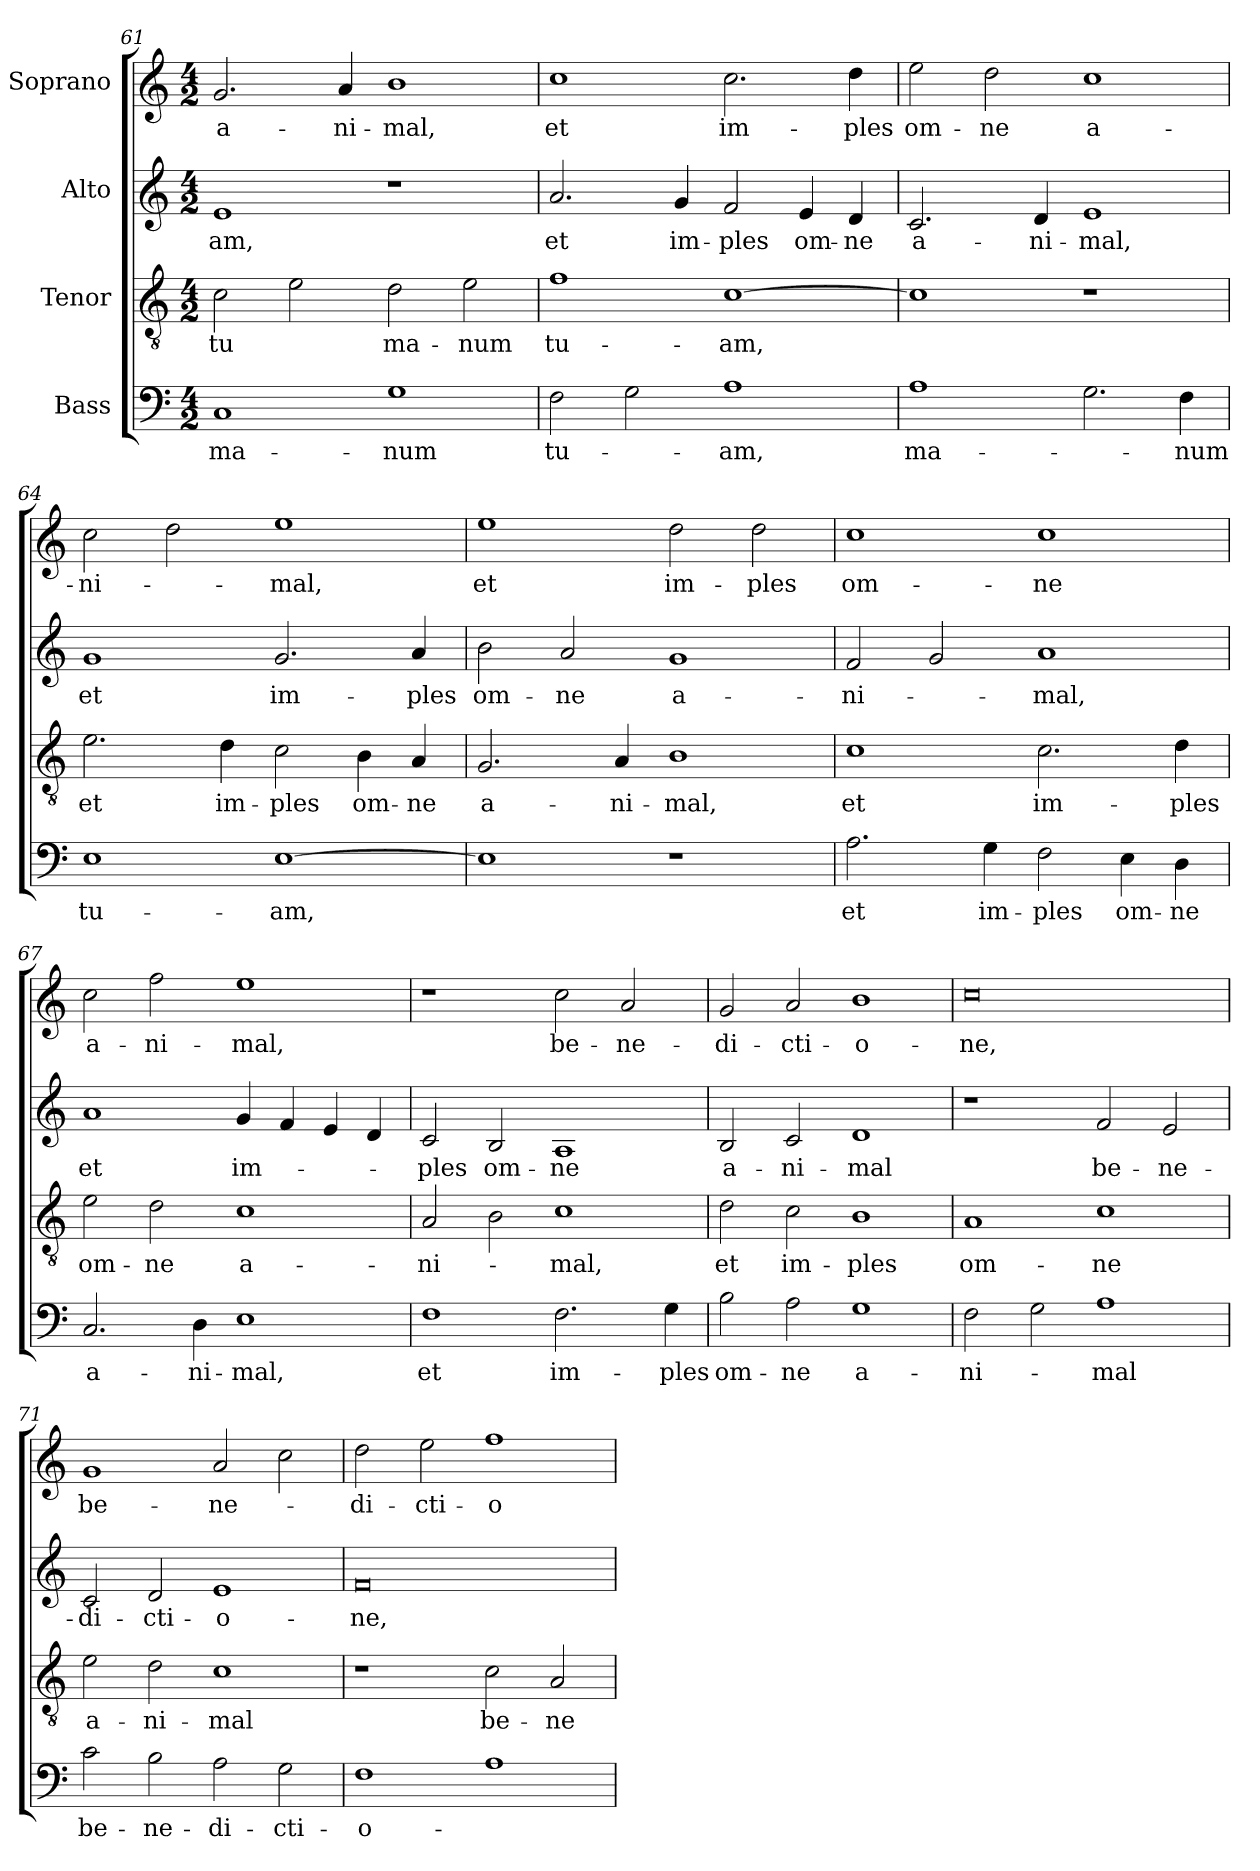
**kern	**text	**kern	**text	**kern	**text	**kern	**text
*part4	*part4	*part3	*part3	*part2	*part2	*part1	*part1
*staff4	*staff4	*staff3	*staff3	*staff2	*staff2	*staff1	*staff1
*I"Bass	*	*I"Tenor	*	*I"Alto	*	*I"Soprano	*
!!LO:PB:g=z
*clefF4	*	*clefGv2	*	*clefG2	*	*clefG2	*
*k[]	*	*k[]	*	*k[]	*	*k[]	*
*C:	*	*C:	*	*C:	*	*C:	*
*M4/2	*	*M4/2	*	*M4/2	*	*M4/2	*
=61	=61	=61	=61	=61	=61	=61	=61
!	!LO:LY:b	!	!LO:LY:b	!	!LO:LY:b	!	!LO:LY:b
1C	ma-	2c\	tu	1e	-am,	2.g/	a-
.	.	2e\	.	.	.	.	.
!	!	!	!	!	!	!	!LO:LY:b
.	.	.	.	.	.	4a/	-ni-
!	!LO:LY:b	!	!LO:LY:b	!	!	!	!LO:LY:b
1G	-num	2d\	ma-	1r	.	1b	-mal,
!	!	!	!LO:LY:b	!	!	!	!
.	.	2e\	-num	.	.	.	.
=62	=62	=62	=62	=62	=62	=62	=62
!	!LO:LY:b	!	!LO:LY:b	!	!LO:LY:b	!	!LO:LY:b
2F\	tu-	1f	tu-	2.a/	et	1cc	et
2G\	.	.	.	.	.	.	.
!	!	!	!	!	!LO:LY:b	!	!
.	.	.	.	4g/	im-	.	.
!	!LO:LY:b	!	!LO:LY:b	!	!LO:LY:b	!	!LO:LY:b
1A	-am,	[1c	-am,	2f/	-ples	2.cc\	im-
!	!	!	!	!	!LO:LY:b	!	!
.	.	.	.	4e/	om-	.	.
!	!	!	!	!	!LO:LY:b	!	!LO:LY:b
.	.	.	.	4d/	-ne	4dd\	-ples
=63	=63	=63	=63	=63	=63	=63	=63
!	!LO:LY:b	!	!	!	!LO:LY:b	!	!LO:LY:b
1A	ma-	1c]	.	2.c/	a-	2ee\	om-
!	!	!	!	!	!	!	!LO:LY:b
.	.	.	.	.	.	2dd\	-ne
!	!	!	!	!	!LO:LY:b	!	!
.	.	.	.	4d/	-ni-	.	.
!	!	!	!	!	!LO:LY:b	!	!LO:LY:b
2.G\	.	1r	.	1e	-mal,	1cc	a-
!	!LO:LY:b	!	!	!	!	!	!
4F\	-num	.	.	.	.	.	.
=64	=64	=64	=64	=64	=64	=64	=64
!	!LO:LY:b	!	!LO:LY:b	!	!LO:LY:b	!	!LO:LY:b
1E	tu-	2.e\	et	1g	et	2cc\	-ni-
.	.	.	.	.	.	2dd\	.
!	!	!	!LO:LY:b	!	!	!	!
.	.	4d\	im-	.	.	.	.
!	!LO:LY:b	!	!LO:LY:b	!	!LO:LY:b	!	!LO:LY:b
[1E	-am,	2c\	-ples	2.g/	im-	1ee	-mal,
!	!	!	!LO:LY:b	!	!	!	!
.	.	4B\	om-	.	.	.	.
!	!	!	!LO:LY:b	!	!LO:LY:b	!	!
.	.	4A/	-ne	4a/	-ples	.	.
=65	=65	=65	=65	=65	=65	=65	=65
!	!	!	!LO:LY:b	!	!LO:LY:b	!	!LO:LY:b
1E]	.	2.G/	a-	2b\	om-	1ee	et
!	!	!	!	!	!LO:LY:b	!	!
.	.	.	.	2a/	-ne	.	.
!	!	!	!LO:LY:b	!	!	!	!
.	.	4A/	-ni-	.	.	.	.
!	!	!	!LO:LY:b	!	!LO:LY:b	!	!LO:LY:b
1r	.	1B	-mal,	1g	a-	2dd\	im-
!	!	!	!	!	!	!	!LO:LY:b
.	.	.	.	.	.	2dd\	-ples
=66	=66	=66	=66	=66	=66	=66	=66
!	!LO:LY:b	!	!LO:LY:b	!	!LO:LY:b	!	!LO:LY:b
2.A\	et	1c	et	2f/	-ni-	1cc	om-
.	.	.	.	2g/	.	.	.
!	!LO:LY:b	!	!	!	!	!	!
4G\	im-	.	.	.	.	.	.
!	!LO:LY:b	!	!LO:LY:b	!	!LO:LY:b	!	!LO:LY:b
2F\	-ples	2.c\	im-	1a	-mal,	1cc	-ne
!	!LO:LY:b	!	!	!	!	!	!
4E\	om-	.	.	.	.	.	.
!	!LO:LY:b	!	!LO:LY:b	!	!	!	!
4D\	-ne	4d\	-ples	.	.	.	.
!!LO:LB:g=z
=67	=67	=67	=67	=67	=67	=67	=67
!	!LO:LY:b	!	!LO:LY:b	!	!LO:LY:b	!	!LO:LY:b
2.C/	a-	2e\	om-	1a	et	2cc\	a-
!	!	!	!LO:LY:b	!	!	!	!LO:LY:b
.	.	2d\	-ne	.	.	2ff\	-ni-
!	!LO:LY:b	!	!	!	!	!	!
4D\	-ni-	.	.	.	.	.	.
!	!LO:LY:b	!	!LO:LY:b	!	!LO:LY:b	!	!LO:LY:b
1E	-mal,	1c	a-	4g/	im-	1ee	-mal,
.	.	.	.	4f/	.	.	.
.	.	.	.	4e/	.	.	.
.	.	.	.	4d/	.	.	.
=68	=68	=68	=68	=68	=68	=68	=68
!	!LO:LY:b	!	!LO:LY:b	!	!LO:LY:b	!	!
1F	et	2A/	-ni-	2c/	-ples	1r	.
!	!	!	!	!	!LO:LY:b	!	!
.	.	2B\	.	2B/	om-	.	.
!	!LO:LY:b	!	!LO:LY:b	!	!LO:LY:b	!	!LO:LY:b
2.F\	im-	1c	-mal,	1A	-ne	2cc\	be-
!	!	!	!	!	!	!	!LO:LY:b
.	.	.	.	.	.	2a/	-ne-
!	!LO:LY:b	!	!	!	!	!	!
4G\	-ples	.	.	.	.	.	.
=69	=69	=69	=69	=69	=69	=69	=69
!	!LO:LY:b	!	!LO:LY:b	!	!LO:LY:b	!	!LO:LY:b
2B\	om-	2d\	et	2B/	a-	2g/	-di-
!	!LO:LY:b	!	!LO:LY:b	!	!LO:LY:b	!	!LO:LY:b
2A\	-ne	2c\	im-	2c/	-ni-	2a/	-cti-
!	!LO:LY:b	!	!LO:LY:b	!	!LO:LY:b	!	!LO:LY:b
1G	a-	1B	-ples	1d	-mal	1b	-o-
=70	=70	=70	=70	=70	=70	=70	=70
!	!LO:LY:b	!	!LO:LY:b	!	!	!	!LO:LY:b
2F\	-ni-	1A	om-	1r	.	0cc	-ne,
2G\	.	.	.	.	.	.	.
!	!LO:LY:b	!	!LO:LY:b	!	!LO:LY:b	!	!
1A	-mal	1c	-ne	2f/	be-	.	.
!	!	!	!	!	!LO:LY:b	!	!
.	.	.	.	2e/	-ne-	.	.
=71	=71	=71	=71	=71	=71	=71	=71
!	!LO:LY:b	!	!LO:LY:b	!	!LO:LY:b	!	!LO:LY:b
2c\	be-	2e\	a-	2c/	-di-	1g	be-
!	!LO:LY:b	!	!LO:LY:b	!	!LO:LY:b	!	!
2B\	-ne-	2d\	-ni-	2d/	-cti-	.	.
!	!LO:LY:b	!	!LO:LY:b	!	!LO:LY:b	!	!LO:LY:b
2A\	-di-	1c	-mal	1e	-o-	2a/	-ne-
!	!LO:LY:b	!	!	!	!	!	!
2G\	-cti-	.	.	.	.	2cc\	.
=72	=72	=72	=72	=72	=72	=72	=72
!	!LO:LY:b	!	!	!	!LO:LY:b	!	!LO:LY:b
1F	-o-	1r	.	0f	-ne,	2dd\	-di-
!	!	!	!	!	!	!	!LO:LY:b
.	.	.	.	.	.	2ee\	-cti-
!	!	!	!LO:LY:b	!	!	!	!LO:LY:b
1A	.	2c\	be-	.	.	1ff	-o-
!	!	!	!LO:LY:b	!	!	!	!
.	.	2A/	-ne-	.	.	.	.
=	=	=	=	=	=	=	=
*-	*-	*-	*-	*-	*-	*-	*-
